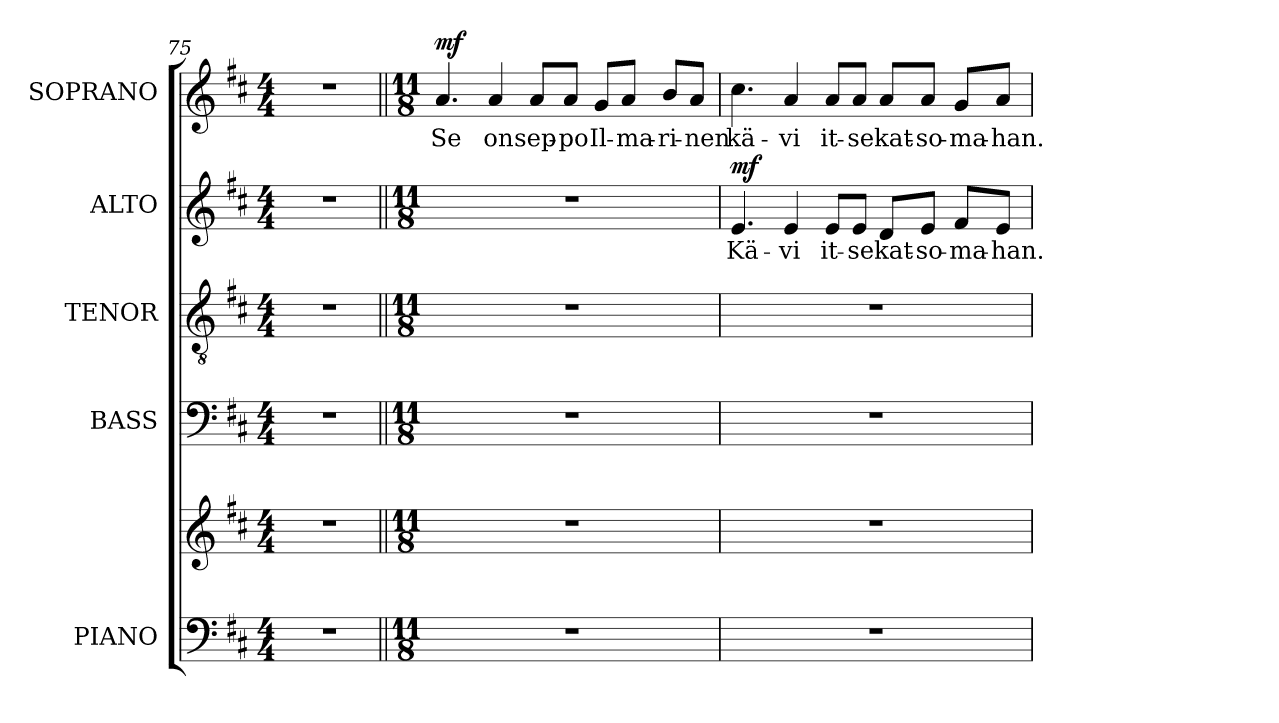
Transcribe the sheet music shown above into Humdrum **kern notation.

**kern	**kern	**kern	**kern	**kern	**text	**dynam	**kern	**text	**dynam
*part5	*part5	*part4	*part3	*part2	*part2	*part2	*part1	*part1	*part1
*staff6	*staff5	*staff4	*staff3	*staff2	*staff2	*staff2	*staff1	*staff1	*staff1
*I"PIANO	*	*I"BASS	*I"TENOR	*I"ALTO	*	*	*I"SOPRANO	*	*
*I'PNO.	*	*I'B.	*I'T.	*I'A.	*	*	*I'S.	*	*
*clefF4	*clefG2	*clefF4	*clefGv2	*clefG2	*	*	*clefG2	*	*
*	*	*	*ITrd7c12	*	*	*	*	*	*
*k[f#c#]	*k[f#c#]	*k[f#c#]	*k[f#c#]	*k[f#c#]	*	*	*k[f#c#]	*	*
*D:	*D:	*D:	*D:	*D:	*	*	*D:	*	*
*M4/4	*M4/4	*M4/4	*M4/4	*M4/4	*	*	*M4/4	*	*
=75	=75	=75	=75	=75	=75	=75	=75	=75	=75
1r	1r	1r	1r	1r	.	.	1r	.	.
!!LO:PB:g=z
=76||	=76||	=76||	=76||	=76||	=76||	=76||	=76||	=76||	=76||
!!LO:REH:place=s1:color=#000000:enc=box:fs=19.9975:t=F
*k[]	*k[]	*k[]	*k[]	*k[]	*	*	*k[]	*	*
*C:	*C:	*C:	*C:	*C:	*	*	*C:	*	*
*M11/8	*M11/8	*M11/8	*M11/8	*M11/8	*	*	*M11/8	*	*
!LO:N:vis=1	!LO:N:vis=1	!LO:N:vis=1	!LO:N:vis=1	!LO:N:vis=1	!	!	!	!	!
*	*	*	*	*	*	*	*MM120	*	*
!	!	!	!	!	!	!	!	!LO:LY:b:color=#000000	!
8%11r	8%11r	8%11r	8%11r	8%11r	.	.	4.ai/	Se	mf
!	!	!	!	!	!	!	!	!LO:LY:b:color=#000000	!
.	.	.	.	.	.	.	4ai/	on	.
!	!	!	!	!	!	!	!	!LO:LY:b:color=#000000	!
.	.	.	.	.	.	.	8ai/L	sep-	.
!	!	!	!	!	!	!	!	!LO:LY:b:color=#000000	!
.	.	.	.	.	.	.	8ai/J	-po	.
!	!	!	!	!	!	!	!	!LO:LY:b:color=#000000	!
.	.	.	.	.	.	.	8gi/L	Il-	.
!	!	!	!	!	!	!	!	!LO:LY:b:color=#000000	!
.	.	.	.	.	.	.	8ai/J	-ma-	.
!	!	!	!	!	!	!	!	!LO:LY:b:color=#000000	!
.	.	.	.	.	.	.	8bi/L	-ri-	.
!	!	!	!	!	!	!	!	!LO:LY:b:color=#000000	!
.	.	.	.	.	.	.	8ai/J	-nen	.
=77	=77	=77	=77	=77	=77	=77	=77	=77	=77
!LO:N:vis=1	!LO:N:vis=1	!LO:N:vis=1	!LO:N:vis=1	!	!	!	!	!	!
!	!	!	!	!	!LO:LY:b:color=#000000	!	!	!	!
!	!	!	!	!	!	!	!	!LO:LY:b:color=#000000	!
8%11r	8%11r	8%11r	8%11r	4.ei/	Kä-	mf	4.cci\	kä-	.
!	!	!	!	!	!LO:LY:b:color=#000000	!	!	!	!
!	!	!	!	!	!	!	!	!LO:LY:b:color=#000000	!
.	.	.	.	4ei/	-vi	.	4ai/	-vi	.
!	!	!	!	!	!LO:LY:b:color=#000000	!	!	!	!
!	!	!	!	!	!	!	!	!LO:LY:b:color=#000000	!
.	.	.	.	8ei/L	it-	.	8ai/L	it-	.
!	!	!	!	!	!LO:LY:b:color=#000000	!	!	!	!
!	!	!	!	!	!	!	!	!LO:LY:b:color=#000000	!
.	.	.	.	8ei/J	-se	.	8ai/J	-se	.
!	!	!	!	!	!LO:LY:b:color=#000000	!	!	!	!
!	!	!	!	!	!	!	!	!LO:LY:b:color=#000000	!
.	.	.	.	8di/L	kat-	.	8ai/L	kat-	.
!	!	!	!	!	!LO:LY:b:color=#000000	!	!	!	!
!	!	!	!	!	!	!	!	!LO:LY:b:color=#000000	!
.	.	.	.	8ei/J	-so-	.	8ai/J	-so-	.
!	!	!	!	!	!LO:LY:b:color=#000000	!	!	!	!
!	!	!	!	!	!	!	!	!LO:LY:b:color=#000000	!
.	.	.	.	8fi/L	-ma-	.	8gi/L	-ma-	.
!	!	!	!	!	!LO:LY:b:color=#000000	!	!	!	!
!	!	!	!	!	!	!	!	!LO:LY:b:color=#000000	!
.	.	.	.	8ei/J	-han.	.	8ai/J	-han.	.
=	=	=	=	=	=	=	=	=	=
*-	*-	*-	*-	*-	*-	*-	*-	*-	*-
